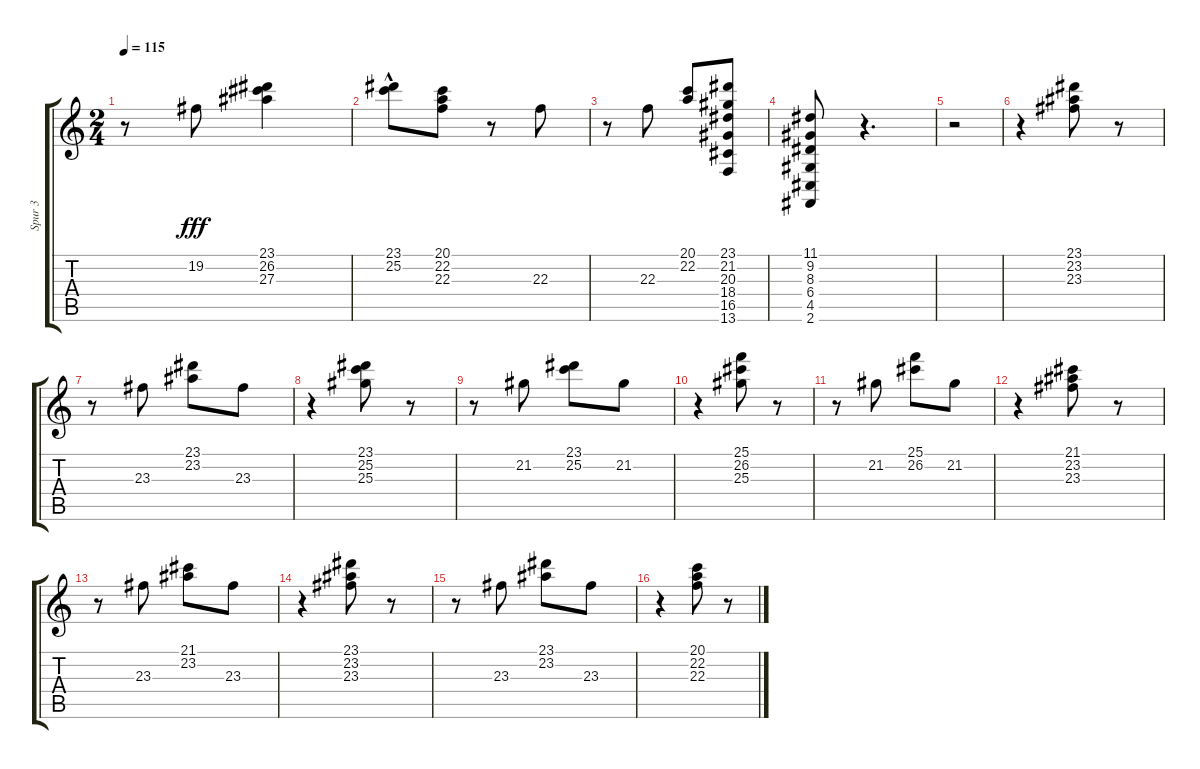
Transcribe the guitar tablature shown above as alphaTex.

\track ("Spur 3" "Spur 3") {instrument rockorgan}
\staff {score tabs}
\tuning (E4 B3 G3 D3 A2 E2) {hide}
\ts (2 4)
\tempo 115
\clef g2
\ks c
r.8{dy fff} 19.2.8 (23.1 26.2 27.3).4 |
(23.1 25.2{hac}).8 (20.1 22.2 22.3).8 r.8 22.3.8 |
r.8 22.3.8 (20.1 22.2).8 (23.1 21.2 20.3 18.4 16.5 13.6).8 |
(11.1 9.2 8.3 6.4 4.5 2.6).8 r.4{d} |
r.2 |
r.4 (23.1 23.2 23.3).8 r.8 |
r.8 23.3.8 (23.1 23.2).8 23.3.8 |
r.4 (23.1 25.2 25.3).8 r.8 |
r.8 21.2.8 (23.1 25.2).8 21.2.8 |
r.4 (25.1 26.2 25.3).8 r.8 |
r.8 21.2.8 (25.1 26.2).8 21.2.8 |
r.4 (21.1 23.2 23.3).8 r.8 |
r.8 23.3.8 (21.1 23.2).8 23.3.8 |
r.4 (23.1 23.2 23.3).8 r.8 |
r.8 23.3.8 (23.1 23.2).8 23.3.8 |
r.4 (20.1 22.2 22.3).8 r.8
